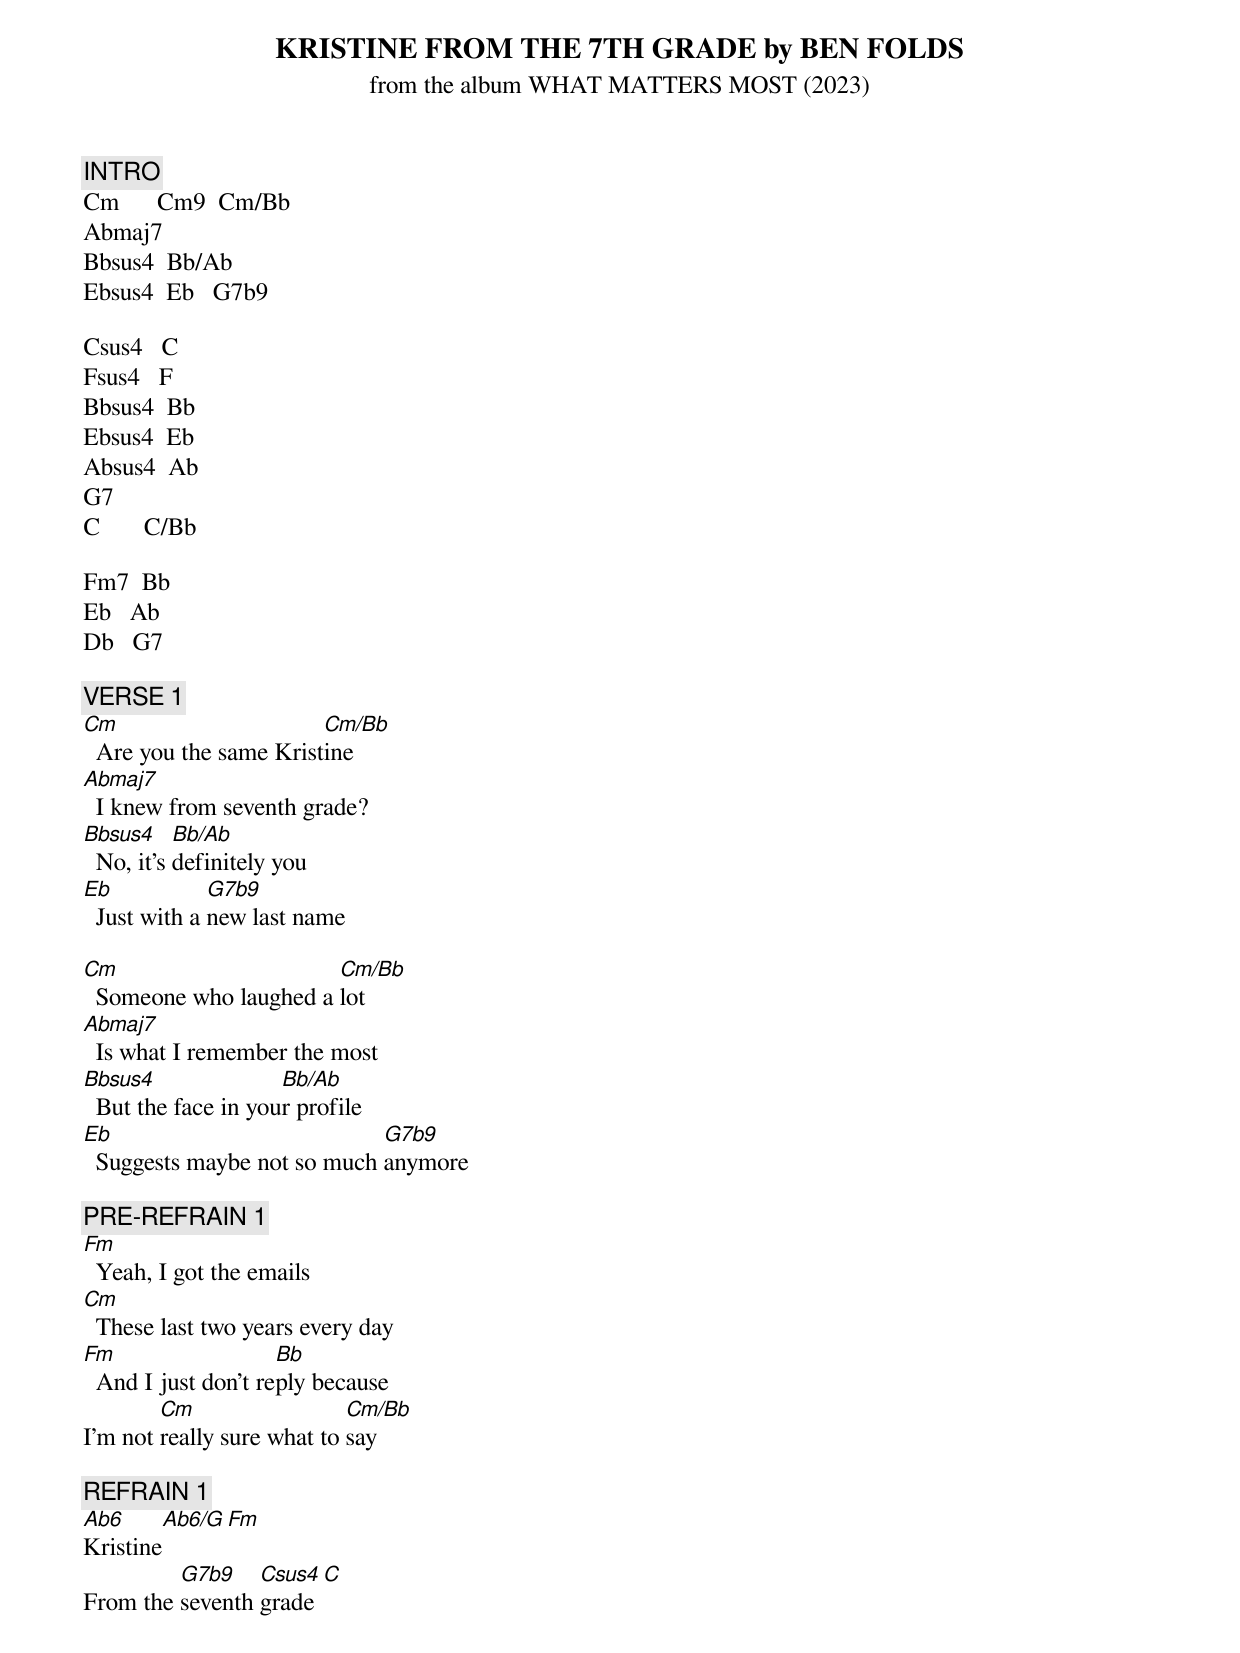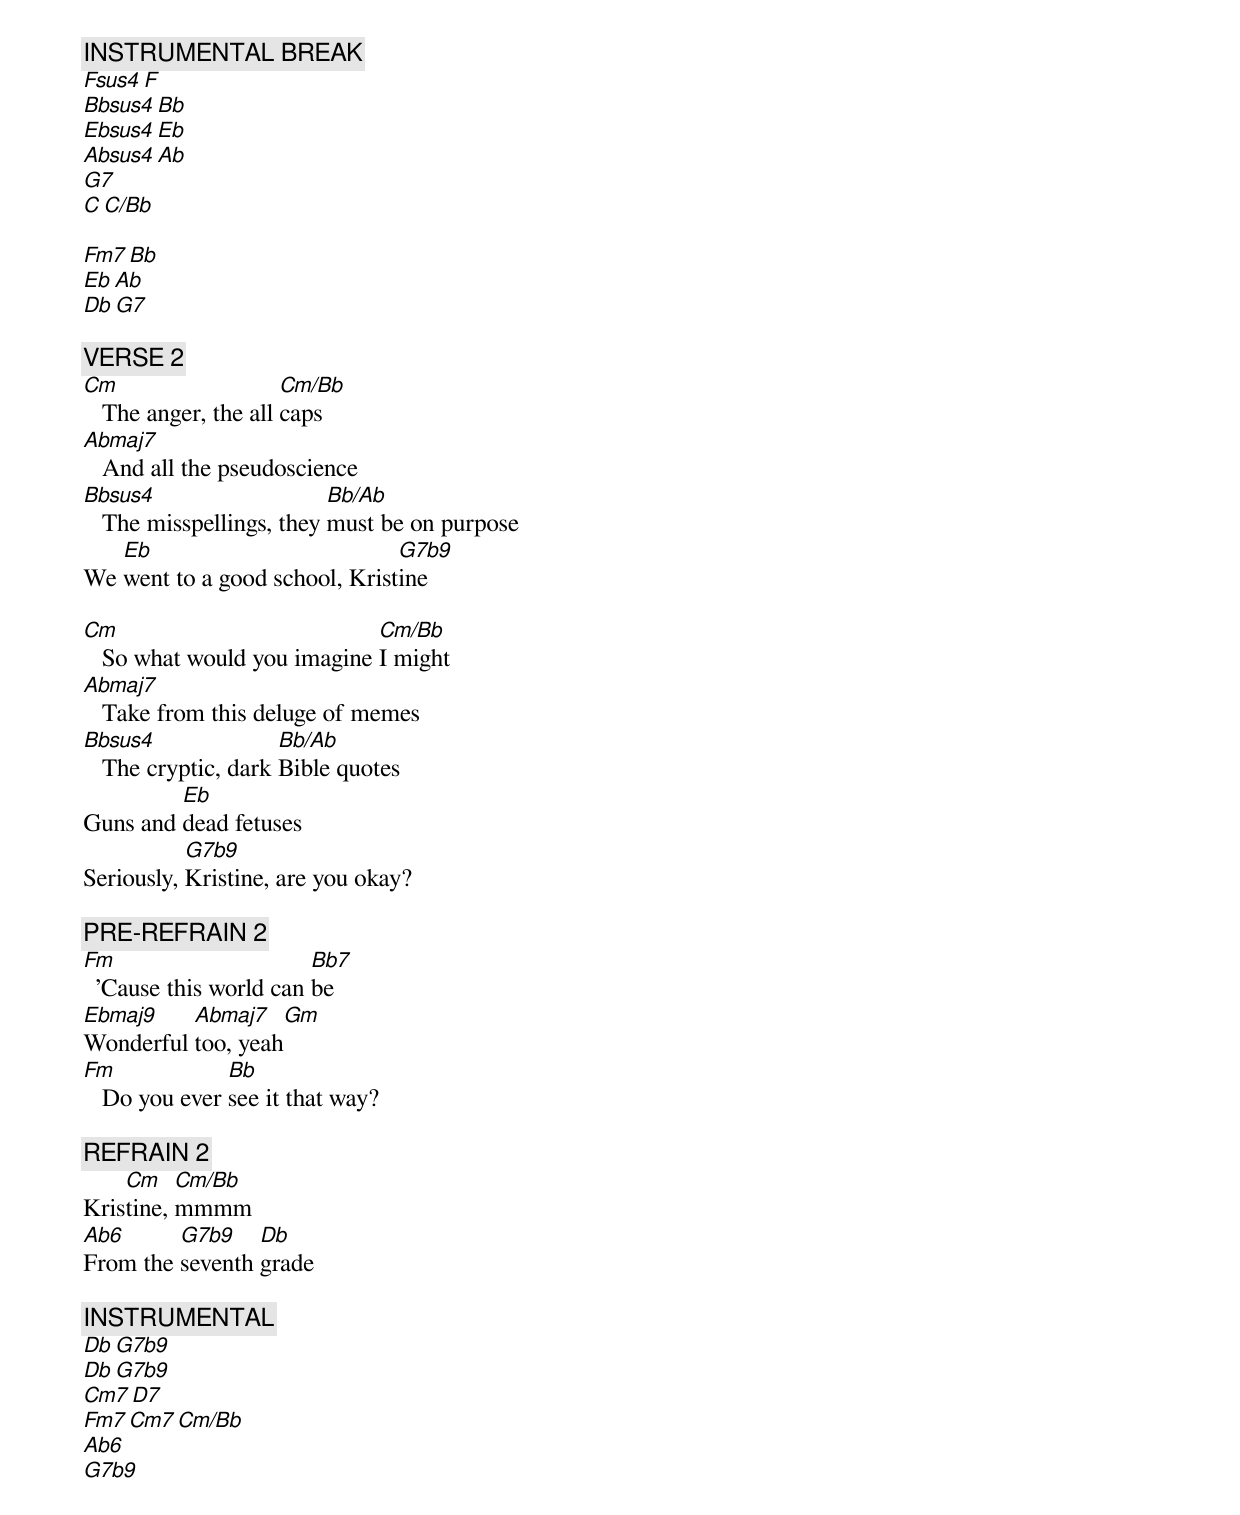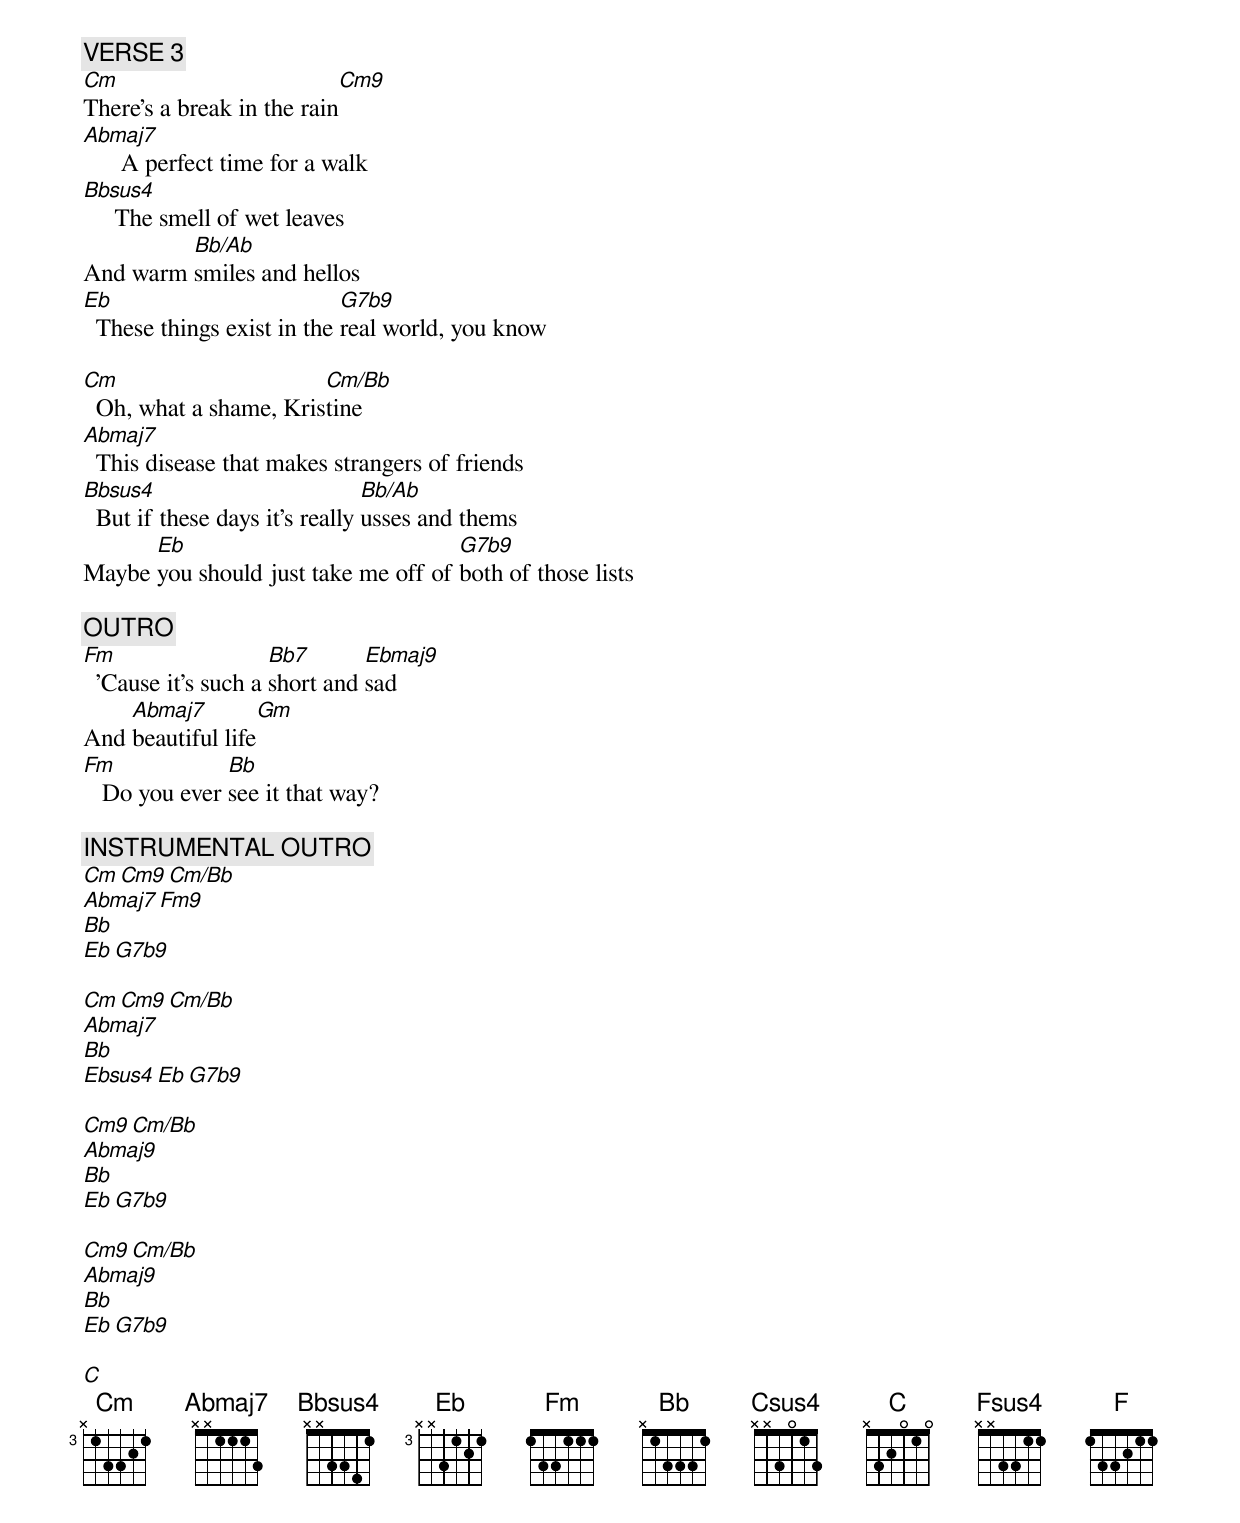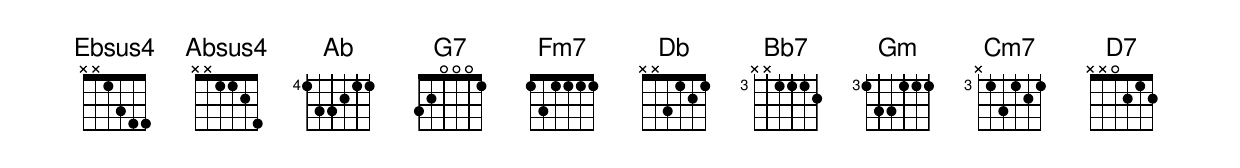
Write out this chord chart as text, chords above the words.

KRISTINE FROM THE 7TH GRADE by BEN FOLDS
from the album WHAT MATTERS MOST (2023)

[INTRO]
Cm      Cm9  Cm/Bb
Abmaj7
Bbsus4  Bb/Ab
Ebsus4  Eb   G7b9

Csus4   C
Fsus4   F
Bbsus4  Bb
Ebsus4  Eb
Absus4  Ab
G7
C       C/Bb

Fm7  Bb
Eb   Ab
Db   G7

[VERSE 1]
Cm                      Cm/Bb
  Are you the same Kristine
Abmaj7
  I knew from seventh grade?
Bbsus4     Bb/Ab
  No, it's definitely you
Eb            G7b9
  Just with a new last name

Cm                      Cm/Bb
  Someone who laughed a lot
Abmaj7
  Is what I remember the most
Bbsus4               Bb/Ab
  But the face in your profile
Eb                           G7b9
  Suggests maybe not so much anymore

[PRE-REFRAIN 1]
Fm
  Yeah, I got the emails
Cm
  These last two years every day
Fm                   Bb
  And I just don't reply because
        Cm                  Cm/Bb
I'm not really sure what to say

[REFRAIN 1]
Ab6      Ab6/G  Fm
Kristine
         G7b9    Csus4  C
From the seventh gradе

[INSTRUMENTAL BREAK]
Fsus4   F
Bbsus4  Bb
Ebsus4  Eb
Absus4  Ab
G7
C       C/Bb

Fm7  Bb
Eb   Ab
Db   G7

[VERSE 2]
Cm                    Cm/Bb
   The anger, the all caps
Abmaj7
   And all thе pseudoscience
Bbsus4                    Bb/Ab
   The misspellings, they must be on purpose
   Eb                          G7b9
We went to a good school, Kristine

Cm                           Cm/Bb
   So what would you imagine I might
Abmaj7
   Take from this deluge of memes
Bbsus4               Bb/Ab
   The cryptic, dark Bible quotes
         Eb
Guns and dead fetuses
           G7b9
Seriously, Kristine, are you okay?

[PRE-REFRAIN 2]
Fm                      Bb7
  'Cause this world can be
Ebmaj9    Abmaj7      Gm
Wonderful too, yeah
Fm             Bb
   Do you ever see it that way?

[REFRAIN 2]
    Cm    Cm/Bb
Kristine, mmmm
Ab6      G7b9    Db
From the seventh grade

[INSTRUMENTAL]
Db   G7b9
Db   G7b9
Cm7  D7
Fm7  Cm7  Cm/Bb
Ab6
G7b9


[VERSE 3]
Cm                          Cm9
There's a break in the rain
Abmaj7
      A perfect time for a walk
Bbsus4
     The smell of wet leaves
         Bb/Ab
And warm smiles and hellos
Eb                          G7b9
  These things exist in the real world, you know

Cm                      Cm/Bb
  Oh, what a shame, Kristine
Abmaj7
  This disease that makes strangers of friends
Bbsus4                          Bb/Ab
  But if these days it's really usses and thems
      Eb                             G7b9
Maybe you should just take me off of both of those lists

[OUTRO]
Fm                   Bb7       Ebmaj9
  'Cause it's such a short and sad
    Abmaj7         Gm
And beautiful life
Fm             Bb
   Do you ever see it that way?

[INSTRUMENTAL OUTRO]
Cm      Cm9  Cm/Bb
Abmaj7  Fm9
Bb
Eb      G7b9

Cm      Cm9  Cm/Bb
Abmaj7
Bb
Ebsus4  Eb   G7b9

Cm9     Cm/Bb
Abmaj9
Bb
Eb      G7b9

Cm9     Cm/Bb
Abmaj9
Bb
Eb      G7b9

C
